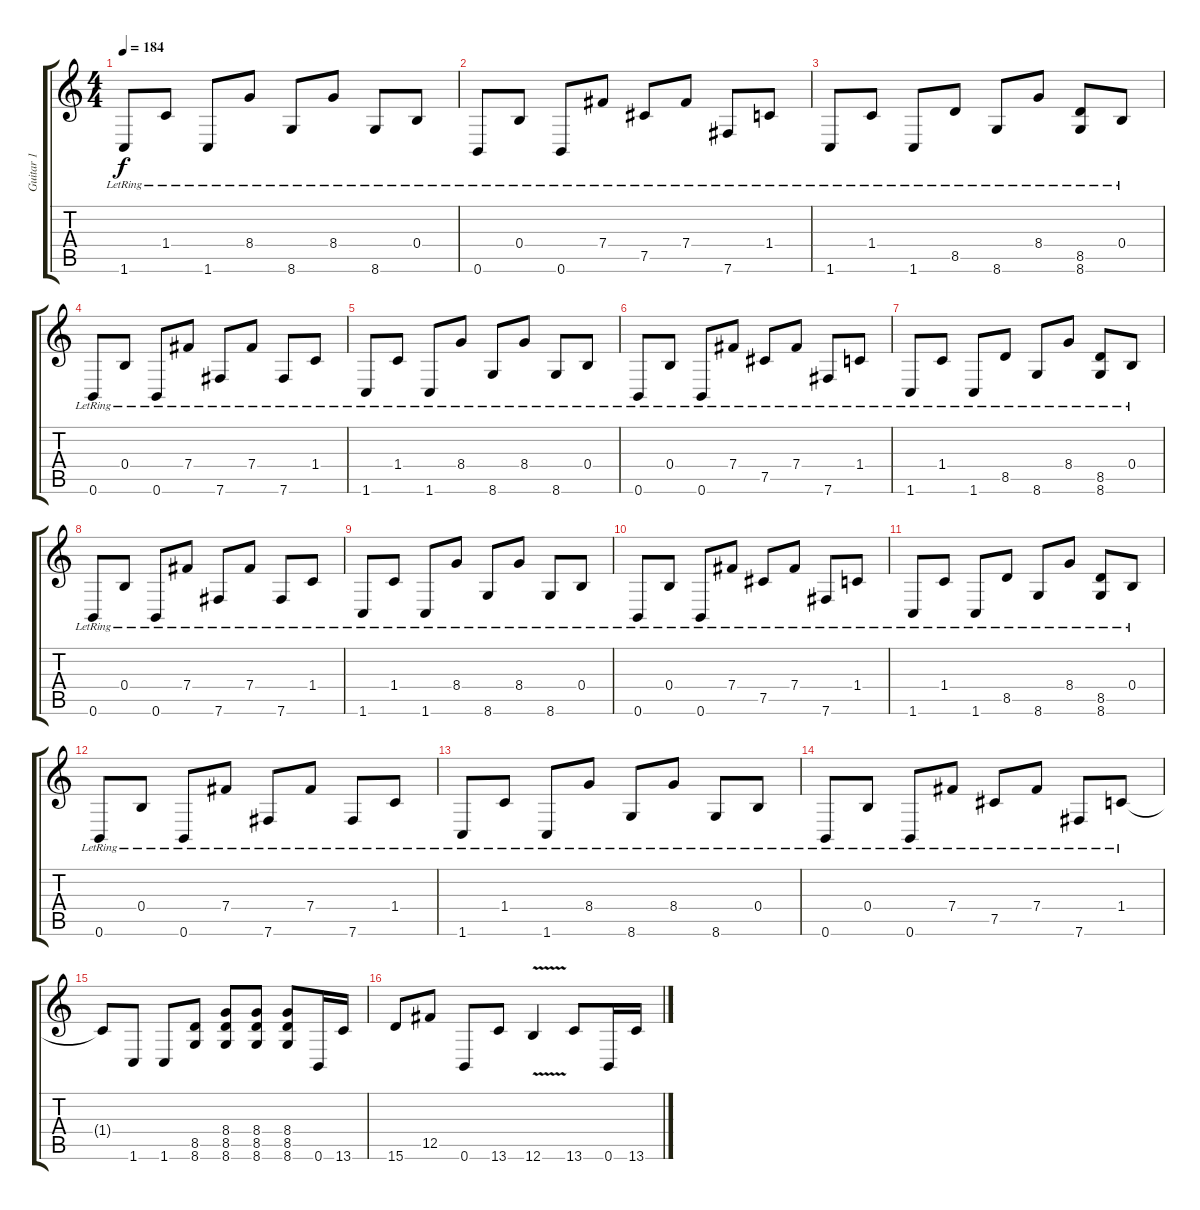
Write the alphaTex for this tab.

\track ("Guitar 1" "Guitar 1") {instrument distortionguitar}
\staff {score tabs}
\tuning (Db4 Ab3 E3 B2 Gb2 B1) {hide}
\ts (4 4)
\tempo 184
\clef g2
\ks c
1.6{lr}.8{dy f} 1.4{lr}.8 1.6{lr}.8 8.4{lr}.8 8.6{lr}.8 8.4{lr}.8 8.6{lr}.8 0.4{lr}.8 |
0.6{lr}.8 0.4{lr}.8 0.6{lr}.8 7.4{lr}.8 7.5{lr}.8 7.4{lr}.8 7.6{lr}.8 1.4{lr}.8 |
1.6{lr}.8 1.4{lr}.8 1.6{lr}.8 8.5{lr}.8 8.6{lr}.8 8.4{lr}.8 (8.5{lr} 8.6{lr}).8 0.4{lr}.8 |
0.6{lr}.8 0.4{lr}.8 0.6{lr}.8 7.4{lr}.8 7.6{lr}.8 7.4{lr}.8 7.6{lr}.8 1.4{lr}.8 |
1.6{lr}.8 1.4{lr}.8 1.6{lr}.8 8.4{lr}.8 8.6{lr}.8 8.4{lr}.8 8.6{lr}.8 0.4{lr}.8 |
0.6{lr}.8 0.4{lr}.8 0.6{lr}.8 7.4{lr}.8 7.5{lr}.8 7.4{lr}.8 7.6{lr}.8 1.4{lr}.8 |
1.6{lr}.8 1.4{lr}.8 1.6{lr}.8 8.5{lr}.8 8.6{lr}.8 8.4{lr}.8 (8.5{lr} 8.6{lr}).8 0.4{lr}.8 |
0.6{lr}.8 0.4{lr}.8 0.6{lr}.8 7.4{lr}.8 7.6{lr}.8 7.4{lr}.8 7.6{lr}.8 1.4{lr}.8 |
1.6{lr}.8 1.4{lr}.8 1.6{lr}.8 8.4{lr}.8 8.6{lr}.8 8.4{lr}.8 8.6{lr}.8 0.4{lr}.8 |
0.6{lr}.8 0.4{lr}.8 0.6{lr}.8 7.4{lr}.8 7.5{lr}.8 7.4{lr}.8 7.6{lr}.8 1.4{lr}.8 |
1.6{lr}.8 1.4{lr}.8 1.6{lr}.8 8.5{lr}.8 8.6{lr}.8 8.4{lr}.8 (8.5{lr} 8.6{lr}).8 0.4{lr}.8 |
0.6{lr}.8 0.4{lr}.8 0.6{lr}.8 7.4{lr}.8 7.6{lr}.8 7.4{lr}.8 7.6{lr}.8 1.4{lr}.8 |
1.6{lr}.8 1.4{lr}.8 1.6{lr}.8 8.4{lr}.8 8.6{lr}.8 8.4{lr}.8 8.6{lr}.8 0.4{lr}.8 |
0.6{lr}.8 0.4{lr}.8 0.6{lr}.8 7.4{lr}.8 7.5{lr}.8 7.4{lr}.8 7.6{lr}.8 1.4{lr}.8 |
1.4{t}.8 1.6.8 1.6.8 (8.5 8.6).8 (8.4 8.5 8.6).8 (8.4 8.5 8.6).8 (8.4 8.5 8.6).8 0.6.16 13.6.16 |
15.6.8 12.5.8 0.6.8 13.6.8 12.6{v}.4 13.6.8 0.6.16 13.6.16
